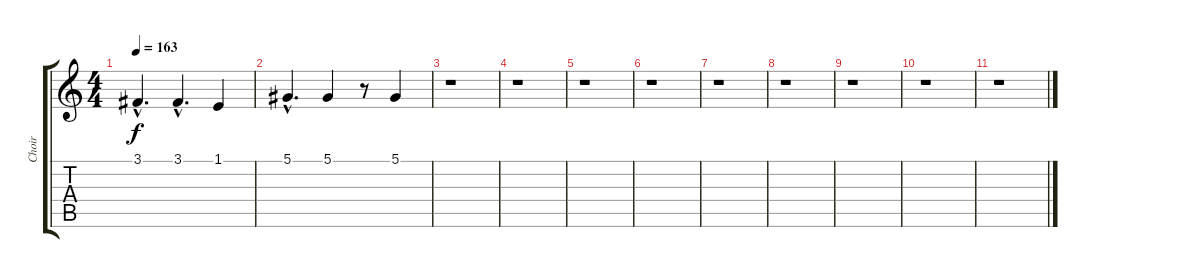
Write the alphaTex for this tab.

\track ("Choir" "Choir") {instrument choiraahs}
\staff {score tabs}
\tuning (Eb4 Bb3 Gb3 Db3 Ab2 Eb2) {hide}
\ts (4 4)
\tempo 163
\clef g2
\ks c
3.1{hac}.4{d dy f} 3.1{hac}.4{d} 1.1.4 |
5.1{hac}.4{d} 5.1.4 r.8 5.1.4 |
r.1 |
r.1 |
r.1 |
r.1 |
r.1 |
r.1 |
r.1 |
r.1 |
r.1
